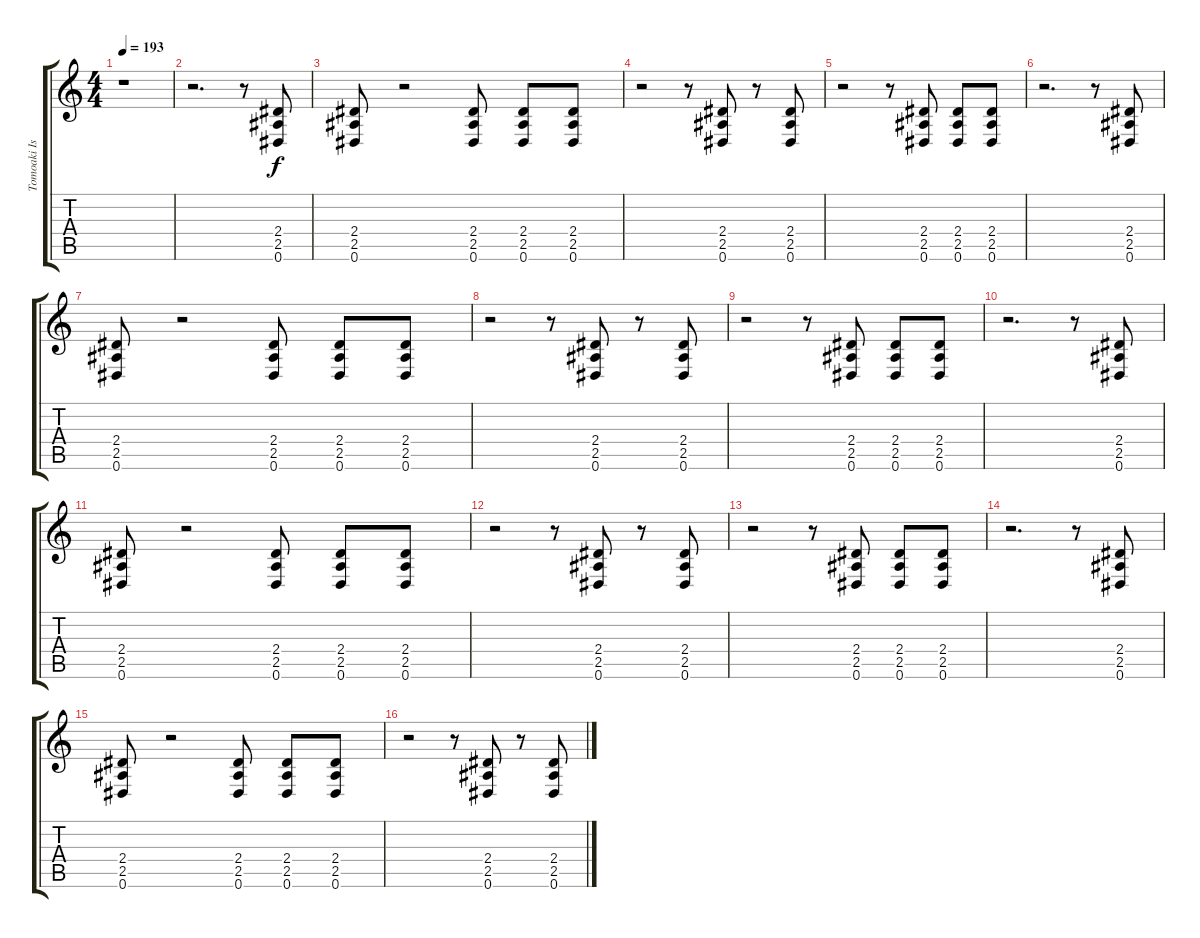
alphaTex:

\track ("Tomoaki Ishizuka (Pata)" "Tomoaki Is") {instrument distortionguitar}
\staff {score tabs}
\tuning (Eb4 Bb3 Gb3 Db3 Ab2 Eb2) {hide}
\ts (4 4)
\tempo 193
\clef g2
\ks c
r.1{dy f instrument distortionguitar} |
r.2{d} r.8 (2.4 2.5 0.6).8 |
(2.4 2.5 0.6).8 r.2 (2.4 2.5 0.6).8 (2.4 2.5 0.6).8 (2.4 2.5 0.6).8 |
r.2 r.8 (2.4 2.5 0.6).8 r.8 (2.4 2.5 0.6).8 |
r.2 r.8 (2.4 2.5 0.6).8 (2.4 2.5 0.6).8 (2.4 2.5 0.6).8 |
r.2{d} r.8 (2.4 2.5 0.6).8 |
(2.4 2.5 0.6).8 r.2 (2.4 2.5 0.6).8 (2.4 2.5 0.6).8 (2.4 2.5 0.6).8 |
r.2 r.8 (2.4 2.5 0.6).8 r.8 (2.4 2.5 0.6).8 |
r.2 r.8 (2.4 2.5 0.6).8 (2.4 2.5 0.6).8 (2.4 2.5 0.6).8 |
r.2{d} r.8 (2.4 2.5 0.6).8 |
(2.4 2.5 0.6).8 r.2 (2.4 2.5 0.6).8 (2.4 2.5 0.6).8 (2.4 2.5 0.6).8 |
r.2 r.8 (2.4 2.5 0.6).8 r.8 (2.4 2.5 0.6).8 |
r.2 r.8 (2.4 2.5 0.6).8 (2.4 2.5 0.6).8 (2.4 2.5 0.6).8 |
r.2{d} r.8 (2.4 2.5 0.6).8 |
(2.4 2.5 0.6).8 r.2 (2.4 2.5 0.6).8 (2.4 2.5 0.6).8 (2.4 2.5 0.6).8 |
r.2 r.8 (2.4 2.5 0.6).8 r.8 (2.4 2.5 0.6).8
